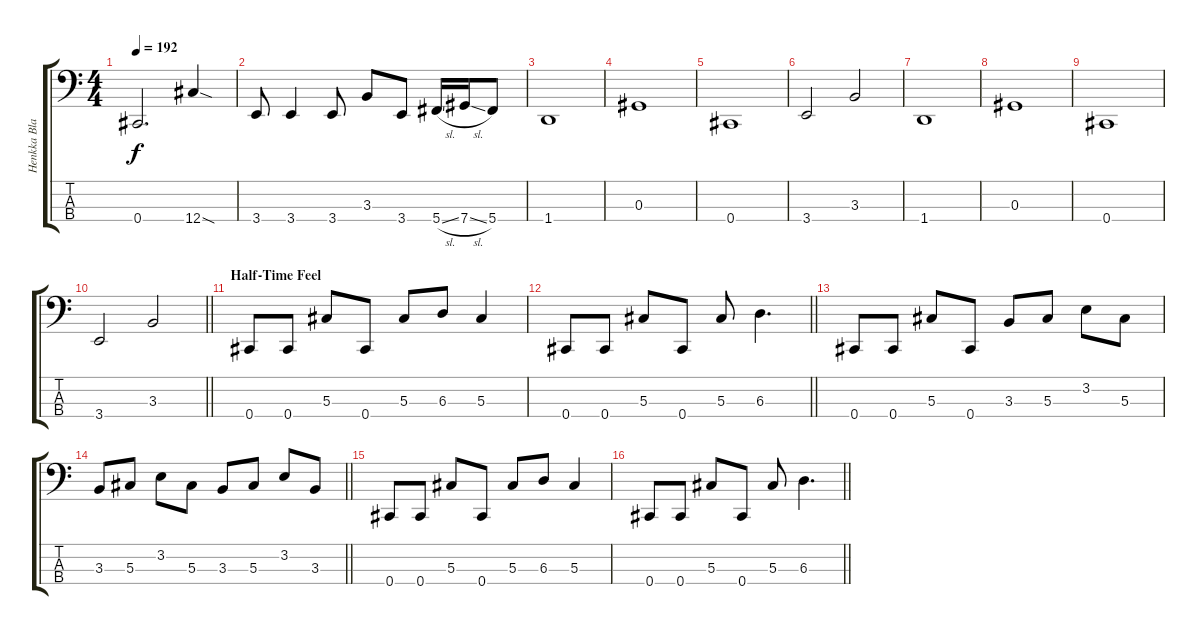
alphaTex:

\track ("Henkka Blacksmith" "Henkka Bla") {instrument electricbasspick bank 255}
\staff {score tabs}
\tuning (Gb2 Db2 Ab1 Db1) {hide}
\ts (4 4)
\tempo 192
\clef f4
\ks c
0.4.2{d dy f} 12.4{sod}.4 |
3.4.8 3.4.4 3.4.8 3.3.8 3.4.8 5.4{sl}.16 7.4{sl}.16 5.4.8 |
1.4.1 |
0.3.1 |
0.4.1 |
3.4.2 3.3.2 |
1.4.1 |
0.3.1 |
0.4.1 |
\barLineRight lightlight
3.4.2 3.3.2 |
\section ("" "Half-Time Feel")
0.4.8 0.4.8 5.3.8 0.4.8 5.3.8 6.3.8 5.3.4 |
\barLineRight lightlight
0.4.8 0.4.8 5.3.8 0.4.8 5.3.8 6.3.4{d} |
0.4.8 0.4.8 5.3.8 0.4.8 3.3.8 5.3.8 3.2.8 5.3.8 |
\barLineRight lightlight
3.3.8 5.3.8 3.2.8 5.3.8 3.3.8 5.3.8 3.2.8 3.3.8 |
0.4.8 0.4.8 5.3.8 0.4.8 5.3.8 6.3.8 5.3.4 |
\barLineRight lightlight
0.4.8 0.4.8 5.3.8 0.4.8 5.3.8 6.3.4{d}
